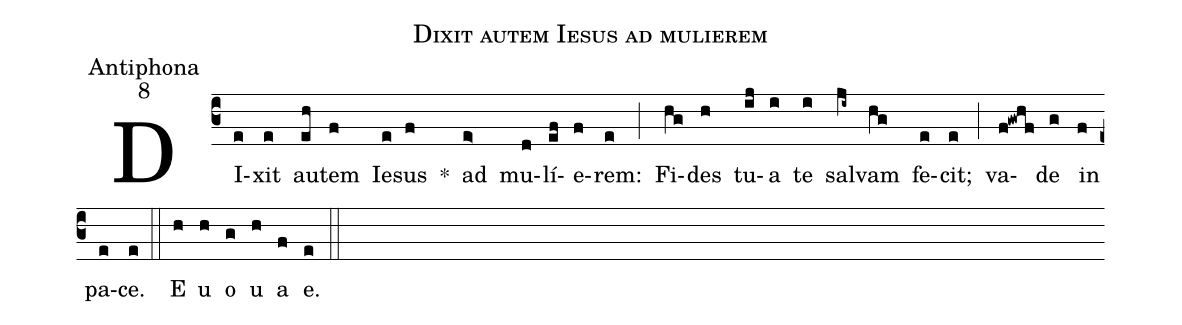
name:Dixit autem Iesus ad mulierem;
office-part:Antiphona;
mode:8;
%%
(c3) DI(e)xit(e) au(eh)tem(f) Ie(e)sus(f) *() ad(e>) mu(d)lí(ef)e(f)rem:(e) (;) Fi(hg)des(h) tu(ij)a(i) te(i) sal(ji~)vam(hg) fe(e)cit;(e) (;) va(f!gwhf)de(g) in(f) pa(e)ce.(e) (::) E(h) u(h) o(g) u(h) a(f) e.(e) (::)
